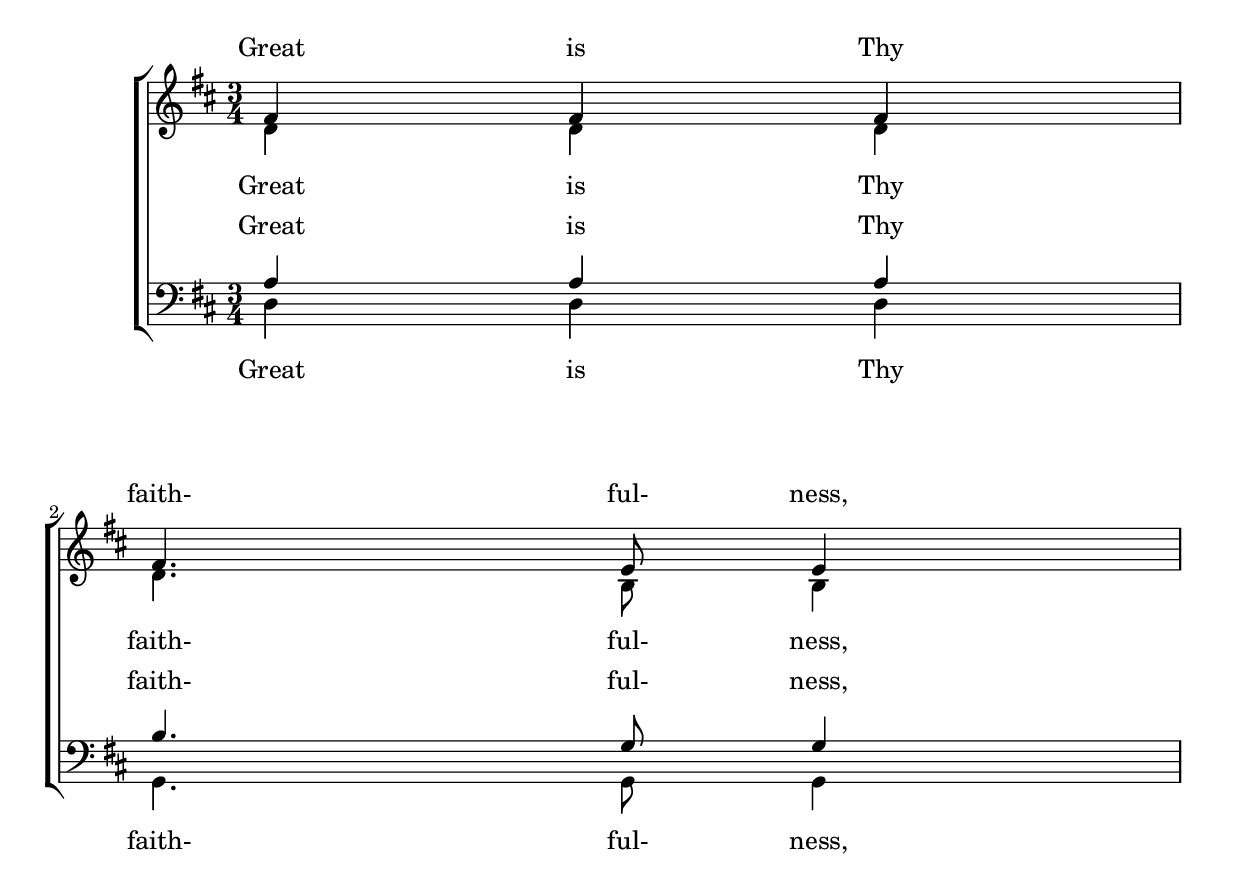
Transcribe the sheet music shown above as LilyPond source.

\version "2.14.0"

\header {
  lsrtags = "vocal-music"

  doctitle = "Obtaining 2.12 lyrics spacing in newer versions"

  texidoc = "
The vertical spacing engine changed for version 2.14.  This can
cause lyrics to be spaced differently.  It is possible to set
properties for @code{Lyric} and @code{Staff} contexts to get the
spacing engine to behave as it did in version 2.12.
"
}

global = {
  \key d \major
  \time 3/4
}

sopMusic = \relative c' {
  % VERSE ONE
  fis4 fis fis | \break
  fis4. e8 e4
}

altoMusic = \relative c' {
  % VERSE ONE
  d4 d d |
  d4. b8 b4 |
}

tenorMusic = \relative c' {
  a4 a a |
  b4. g8 g4 |
}

bassMusic = \relative c {
  d4 d d |
  g,4. g8 g4 |
}

words = \lyricmode {
  Great is Thy faith- ful- ness,
}

\score {
  \new ChoirStaff <<
    \new Lyrics = sopranos
    \new Staff = women <<
      \new Voice = "sopranos" {
        \voiceOne
        \global \sopMusic
      }
      \new Voice = "altos" {
        \voiceTwo
        \global \altoMusic
      }
    >>
    \new Lyrics = "altos"
    \new Lyrics = "tenors"
    \new Staff = men <<
      \clef bass
      \new Voice = "tenors" {
        \voiceOne
        \global \tenorMusic
      }
      \new Voice = "basses" {
        \voiceTwo  \global \bassMusic
      }
    >>
    \new Lyrics = basses
    \context Lyrics = sopranos \lyricsto sopranos \words
    \context Lyrics = altos \lyricsto altos \words
    \context Lyrics = tenors \lyricsto tenors \words
    \context Lyrics = basses \lyricsto basses \words
  >>
  \layout {
    \context {
      \Lyrics
      \override VerticalAxisGroup #'staff-affinity = ##f
      \override VerticalAxisGroup #'staff-staff-spacing =
        #'((basic-distance . 0)
	   (minimum-distance . 2)
	   (padding . 2))
    }
    \context {
      \Staff
      \override VerticalAxisGroup #'staff-staff-spacing =
        #'((basic-distance . 0)
	   (minimum-distance . 2)
	   (padding . 2))
    }
  }
}

